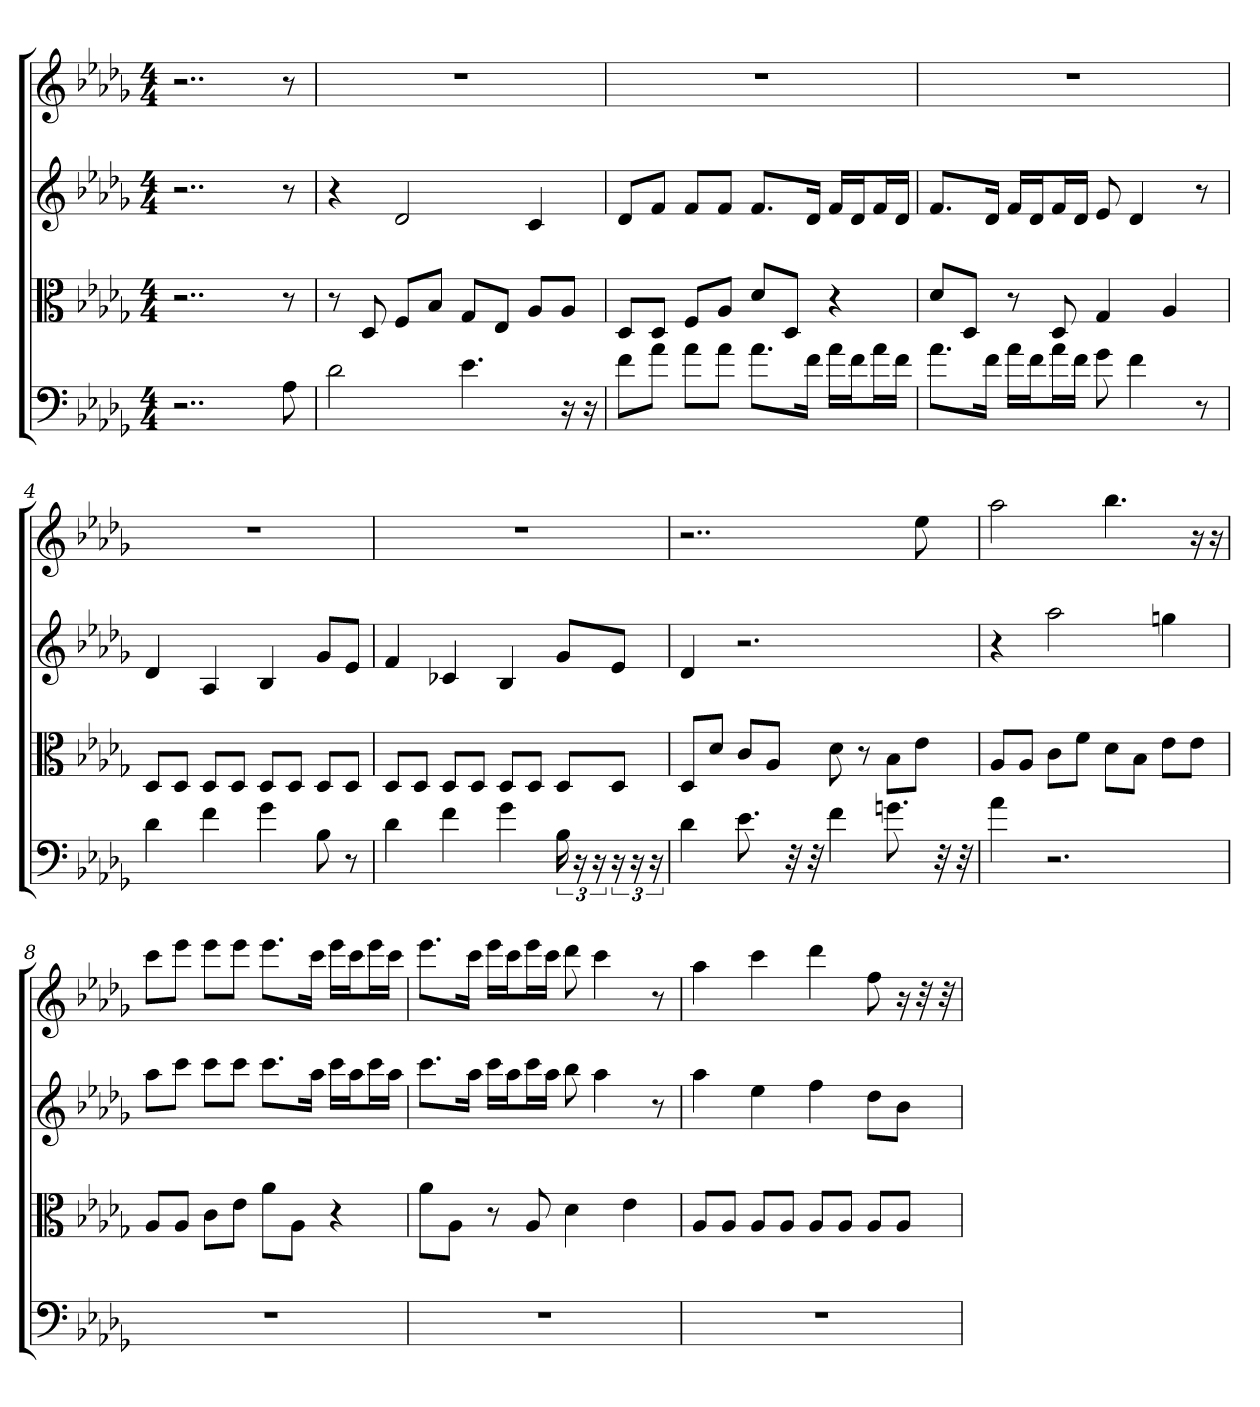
**kern	**kern	**kern	**kern
*part4	*part3	*part2	*part1
*staff4	*staff3	*staff2	*staff1
*clefF4	*clefC3	*clefG2	*clefG2
*k[b-e-a-d-g-]	*k[b-e-a-d-g-]	*k[b-e-a-d-g-]	*k[b-e-a-d-g-]
*D-:	*D-:	*D-:	*D-:
*M4/4	*M4/4	*M4/4	*M4/4
=	=	=	=
2..r	2..r	2..r	2..r
8A-	8r	8r	8r
=1	=1	=1	=1
2d-	8r	4r	1r
.	8D-	.	.
.	8F/L	2d-	.
.	8B-/J	.	.
4.e-	8G-/L	.	.
.	8E-/J	.	.
.	8A-/L	4c	.
16r	8A-/J	.	.
16r	.	.	.
=2	=2	=2	=2
8f\L	8D-/L	8d-/L	1r
8a-\J	8D-/J	8f/J	.
8a-\L	8F/L	8f/L	.
8a-\J	8A-/J	8f/J	.
8.a-\L	8d-/L	8.f/L	.
.	8D-/J	.	.
16f\Jk	.	16d-/Jk	.
16a-\LL	4r	16f/LL	.
16f\J	.	16d-/J	.
16a-\L	.	16f/L	.
16f\JJ	.	16d-/JJ	.
=3	=3	=3	=3
8.a-\L	8d-/L	8.f/L	1r
.	8D-/J	.	.
16f\Jk	.	16d-/Jk	.
16a-\LL	8r	16f/LL	.
16f\J	.	16d-/J	.
16a-\L	8D-	16f/L	.
16f\JJ	.	16d-/JJ	.
8g-	4G-	8e-	.
4f	.	4d-	.
.	4A-	.	.
8r	.	8r	.
=4	=4	=4	=4
4d-	8D-/L	4d-	1r
.	8D-/J	.	.
4f	8D-/L	4A-	.
.	8D-/J	.	.
4g-	8D-/L	4B-	.
.	8D-/J	.	.
8B-	8D-/L	8g-/L	.
8r	8D-/J	8e-/J	.
=5	=5	=5	=5
4d-	8D-/L	4f	1r
.	8D-/J	.	.
4f	8D-/L	4c-X	.
.	8D-/J	.	.
4g-	8D-/L	4B-	.
.	8D-/J	.	.
24B-	8D-/L	8g-/L	.
24r	.	.	.
24r	.	.	.
24r	8D-/J	8e-/J	.
24r	.	.	.
24r	.	.	.
=6	=6	=6	=6
4d-	8D-/L	4d-	2..r
.	8d-/J	.	.
8.e-	8c/L	2.r	.
.	8A-/J	.	.
32r	.	.	.
32r	.	.	.
4f	8d-	.	.
.	8r	.	.
8.gn	8B-\L	.	.
.	8e-\J	.	8ee-
32r	.	.	.
32r	.	.	.
=7	=7	=7	=7
4a-	8A-/L	4r	2aa-
.	8A-/J	.	.
2.r	8c\L	2aa-	.
.	8f\J	.	.
.	8d-\L	.	4.bb-
.	8B-\J	.	.
.	8e-\L	4ggn	.
.	8e-\J	.	16r
.	.	.	16r
=8	=8	=8	=8
1r	8A-/L	8aa-\L	8ccc\L
.	8A-/J	8ccc\J	8eee-\J
.	8c\L	8ccc\L	8eee-\L
.	8e-\J	8ccc\J	8eee-\J
.	8a-\L	8.ccc\L	8.eee-\L
.	8A-\J	.	.
.	.	16aa-\Jk	16ccc\Jk
.	4r	16ccc\LL	16eee-\LL
.	.	16aa-\J	16ccc\J
.	.	16ccc\L	16eee-\L
.	.	16aa-\JJ	16ccc\JJ
=9	=9	=9	=9
1r	8a-\L	8.ccc\L	8.eee-\L
.	8A-\J	.	.
.	.	16aa-\Jk	16ccc\Jk
.	8r	16ccc\LL	16eee-\LL
.	.	16aa-\J	16ccc\J
.	8A-	16ccc\L	16eee-\L
.	.	16aa-\JJ	16ccc\JJ
.	4d-	8bb-	8ddd-
.	.	4aa-	4ccc
.	4e-	.	.
.	.	8r	8r
=10	=10	=10	=10
1r	8A-/L	4aa-	4aa-
.	8A-/J	.	.
.	8A-/L	4ee-	4ccc
.	8A-/J	.	.
.	8A-/L	4ff	4ddd-
.	8A-/J	.	.
.	8A-/L	8dd-\L	8ff
.	8A-/J	8b-\J	16r
.	.	.	32r
.	.	.	32r
=	=	=	=
*-	*-	*-	*-
